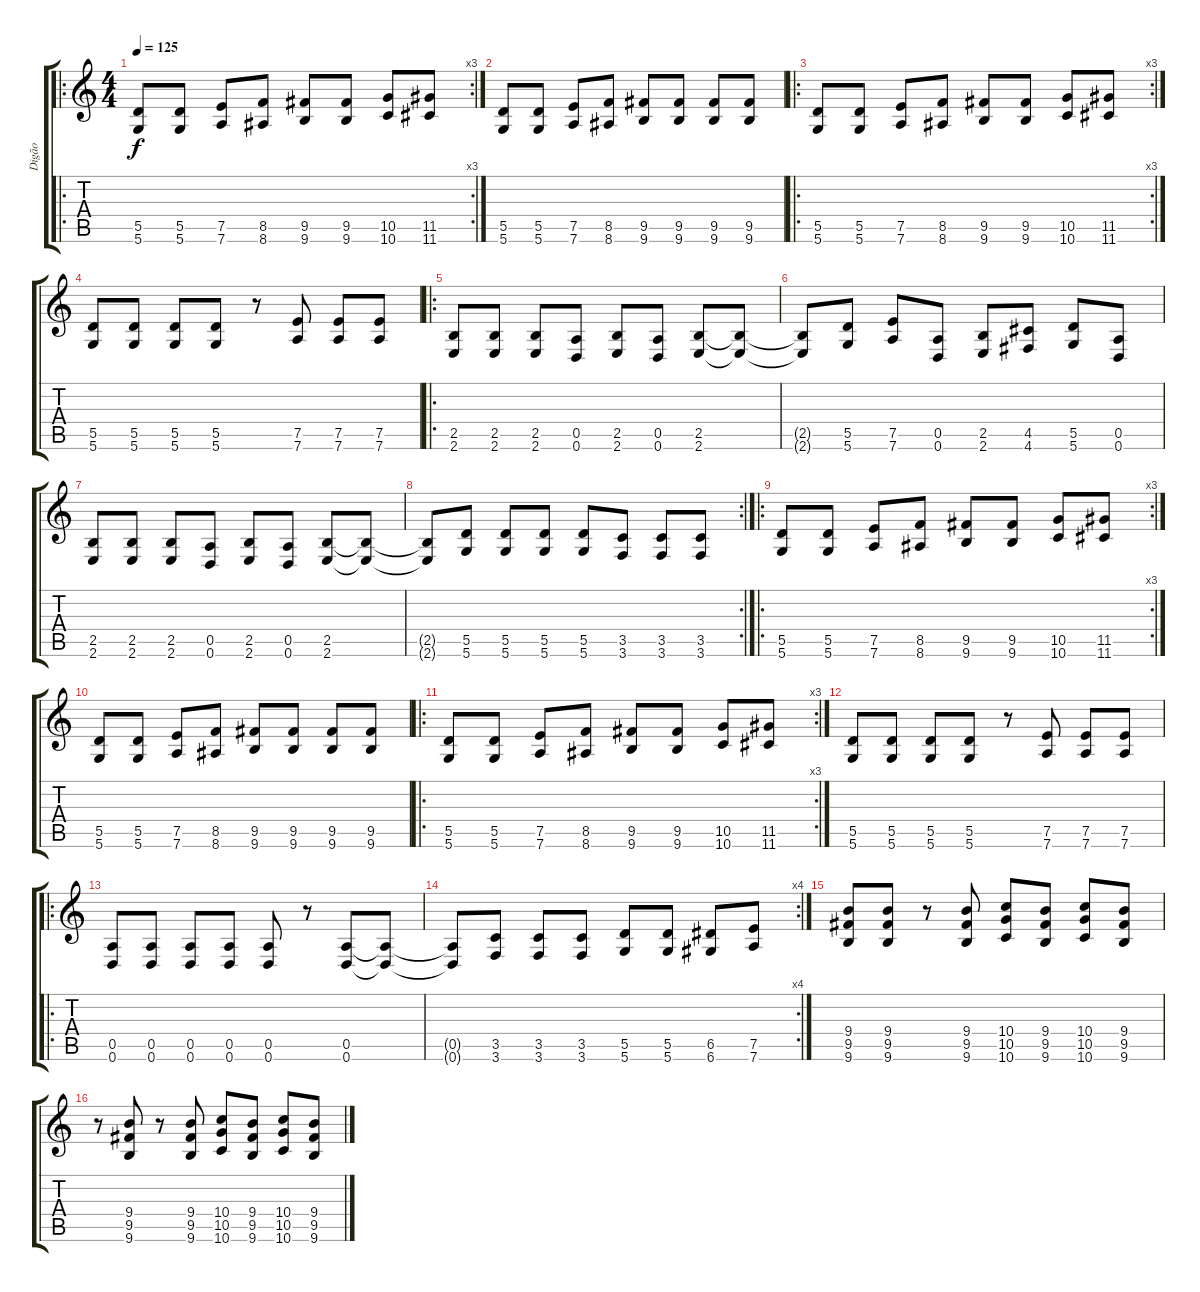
\track ("Digão" "Digão") {instrument overdrivenguitar}
\staff {score tabs}
\tuning (E4 B3 G3 D3 A2 D2) {hide}
\ro
\rc 3
\ts (4 4)
\tempo 125
\clef g2
\ks c
(5.5 5.6).8{dy f} (5.5 5.6).8 (7.5 7.6).8 (8.5 8.6).8 (9.5 9.6).8 (9.5 9.6).8 (10.5 10.6).8 (11.5 11.6).8 |
(5.5 5.6).8 (5.5 5.6).8 (7.5 7.6).8 (8.5 8.6).8 (9.5 9.6).8 (9.5 9.6).8 (9.5 9.6).8 (9.5 9.6).8 |
\ro
\rc 3
(5.5 5.6).8 (5.5 5.6).8 (7.5 7.6).8 (8.5 8.6).8 (9.5 9.6).8 (9.5 9.6).8 (10.5 10.6).8 (11.5 11.6).8 |
(5.5 5.6).8 (5.5 5.6).8 (5.5 5.6).8 (5.5 5.6).8 r.8 (7.5 7.6).8 (7.5 7.6).8 (7.5 7.6).8 |
\ro
(2.5 2.6).8 (2.5 2.6).8 (2.5 2.6).8 (0.5 0.6).8 (2.5 2.6).8 (0.5 0.6).8 (2.5 2.6).8 (2.5{t} 2.6{t}).8 |
(2.5{t} 2.6{t}).8 (5.5 5.6).8 (7.5 7.6).8 (0.5 0.6).8 (2.5 2.6).8 (4.5 4.6).8 (5.5 5.6).8 (0.5 0.6).8 |
(2.5 2.6).8 (2.5 2.6).8 (2.5 2.6).8 (0.5 0.6).8 (2.5 2.6).8 (0.5 0.6).8 (2.5 2.6).8 (2.5{t} 2.6{t}).8 |
\rc 2
(2.5{t} 2.6{t}).8 (5.5 5.6).8 (5.5 5.6).8 (5.5 5.6).8 (5.5 5.6).8 (3.5 3.6).8 (3.5 3.6).8 (3.5 3.6).8 |
\ro
\rc 3
(5.5 5.6).8 (5.5 5.6).8 (7.5 7.6).8 (8.5 8.6).8 (9.5 9.6).8 (9.5 9.6).8 (10.5 10.6).8 (11.5 11.6).8 |
(5.5 5.6).8 (5.5 5.6).8 (7.5 7.6).8 (8.5 8.6).8 (9.5 9.6).8 (9.5 9.6).8 (9.5 9.6).8 (9.5 9.6).8 |
\ro
\rc 3
(5.5 5.6).8 (5.5 5.6).8 (7.5 7.6).8 (8.5 8.6).8 (9.5 9.6).8 (9.5 9.6).8 (10.5 10.6).8 (11.5 11.6).8 |
(5.5 5.6).8 (5.5 5.6).8 (5.5 5.6).8 (5.5 5.6).8 r.8 (7.5 7.6).8 (7.5 7.6).8 (7.5 7.6).8 |
\ro
(0.5 0.6).8 (0.5 0.6).8 (0.5 0.6).8 (0.5 0.6).8 (0.5 0.6).8 r.8 (0.5 0.6).8 (0.5{t} 0.6{t}).8 |
\rc 4
(0.5{t} 0.6{t}).8 (3.5 3.6).8 (3.5 3.6).8 (3.5 3.6).8 (5.5 5.6).8 (5.5 5.6).8 (6.5 6.6).8 (7.5 7.6).8 |
(9.4 9.5 9.6).8 (9.4 9.5 9.6).8 r.8 (9.4 9.5 9.6).8 (10.4 10.5 10.6).8 (9.4 9.5 9.6).8 (10.4 10.5 10.6).8 (9.4 9.5 9.6).8 |
r.8 (9.4 9.5 9.6).8 r.8 (9.4 9.5 9.6).8 (10.4 10.5 10.6).8 (9.4 9.5 9.6).8 (10.4 10.5 10.6).8 (9.4 9.5 9.6).8
